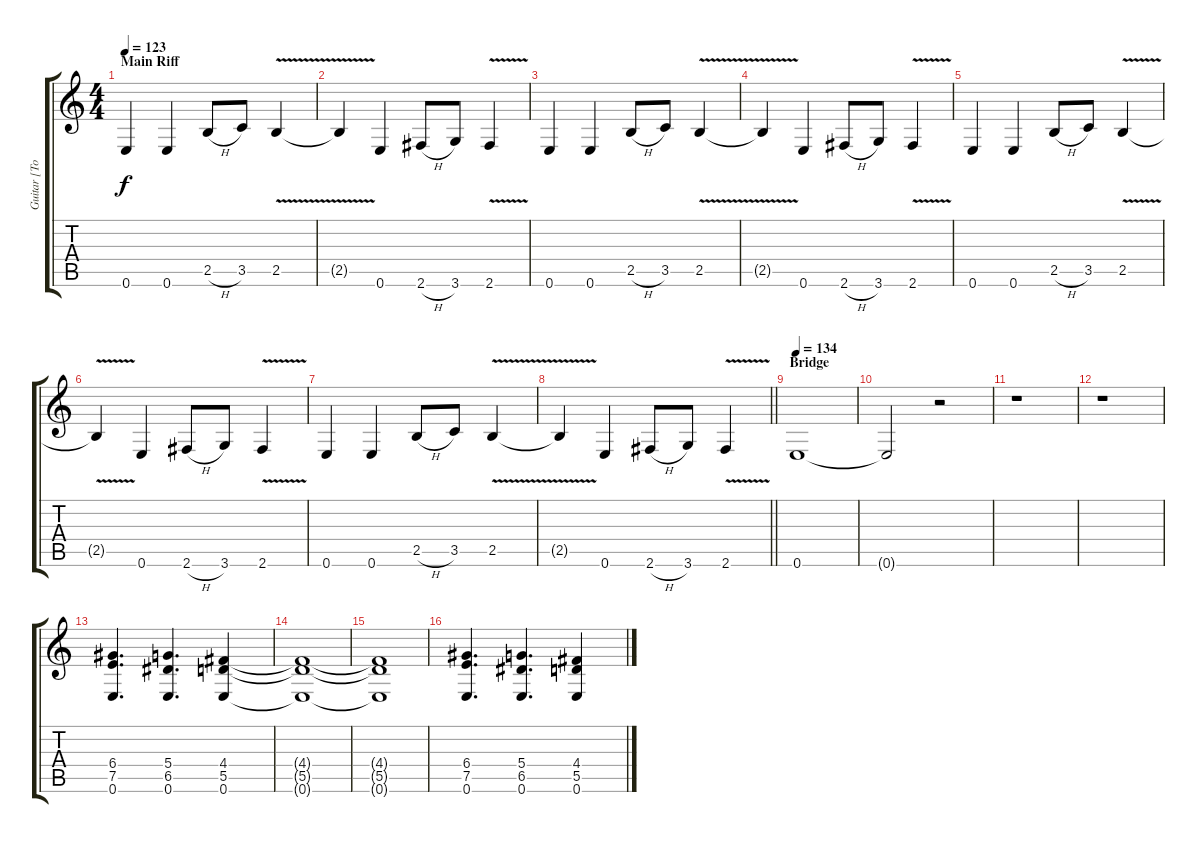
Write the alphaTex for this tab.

\track ("Guitar [Tony Iommi]" "Guitar [To") {instrument distortionguitar}
\staff {score tabs}
\tuning (E4 B3 G3 D3 A2 E2) {hide}
\ts (4 4)
\section ("" "Main Riff")
\tempo 123
\clef g2
\ks c
0.6.4{dy f} 0.6.4 2.5{h}.8 3.5.8 2.5{v}.4 |
2.5{t}.4 0.6.4 2.6{h}.8 3.6.8 2.6{v}.4 |
0.6.4 0.6.4 2.5{h}.8 3.5.8 2.5{v}.4 |
2.5{t}.4 0.6.4 2.6{h}.8 3.6.8 2.6{v}.4 |
0.6.4 0.6.4 2.5{h}.8 3.5.8 2.5{v}.4 |
2.5{t}.4 0.6.4 2.6{h}.8 3.6.8 2.6{v}.4 |
0.6.4 0.6.4 2.5{h}.8 3.5.8 2.5{v}.4 |
\barLineRight lightlight
2.5{t}.4 0.6.4 2.6{h}.8 3.6.8 2.6{v}.4 |
\section ("" "Bridge")
\tempo 134
0.6.1{volume 8} |
0.6{t}.2{volume 0} r.2 |
r.1 |
r.1 |
(6.4 7.5 0.6).4{d volume 13} (5.4 6.5 0.6).4{d} (4.4 5.5 0.6).4 |
(4.4{t} 5.5{t} 0.6{t}).1 |
(4.4{t} 5.5{t} 0.6{t}).1 |
(6.4 7.5 0.6).4{d} (5.4 6.5 0.6).4{d} (4.4 5.5 0.6).4
